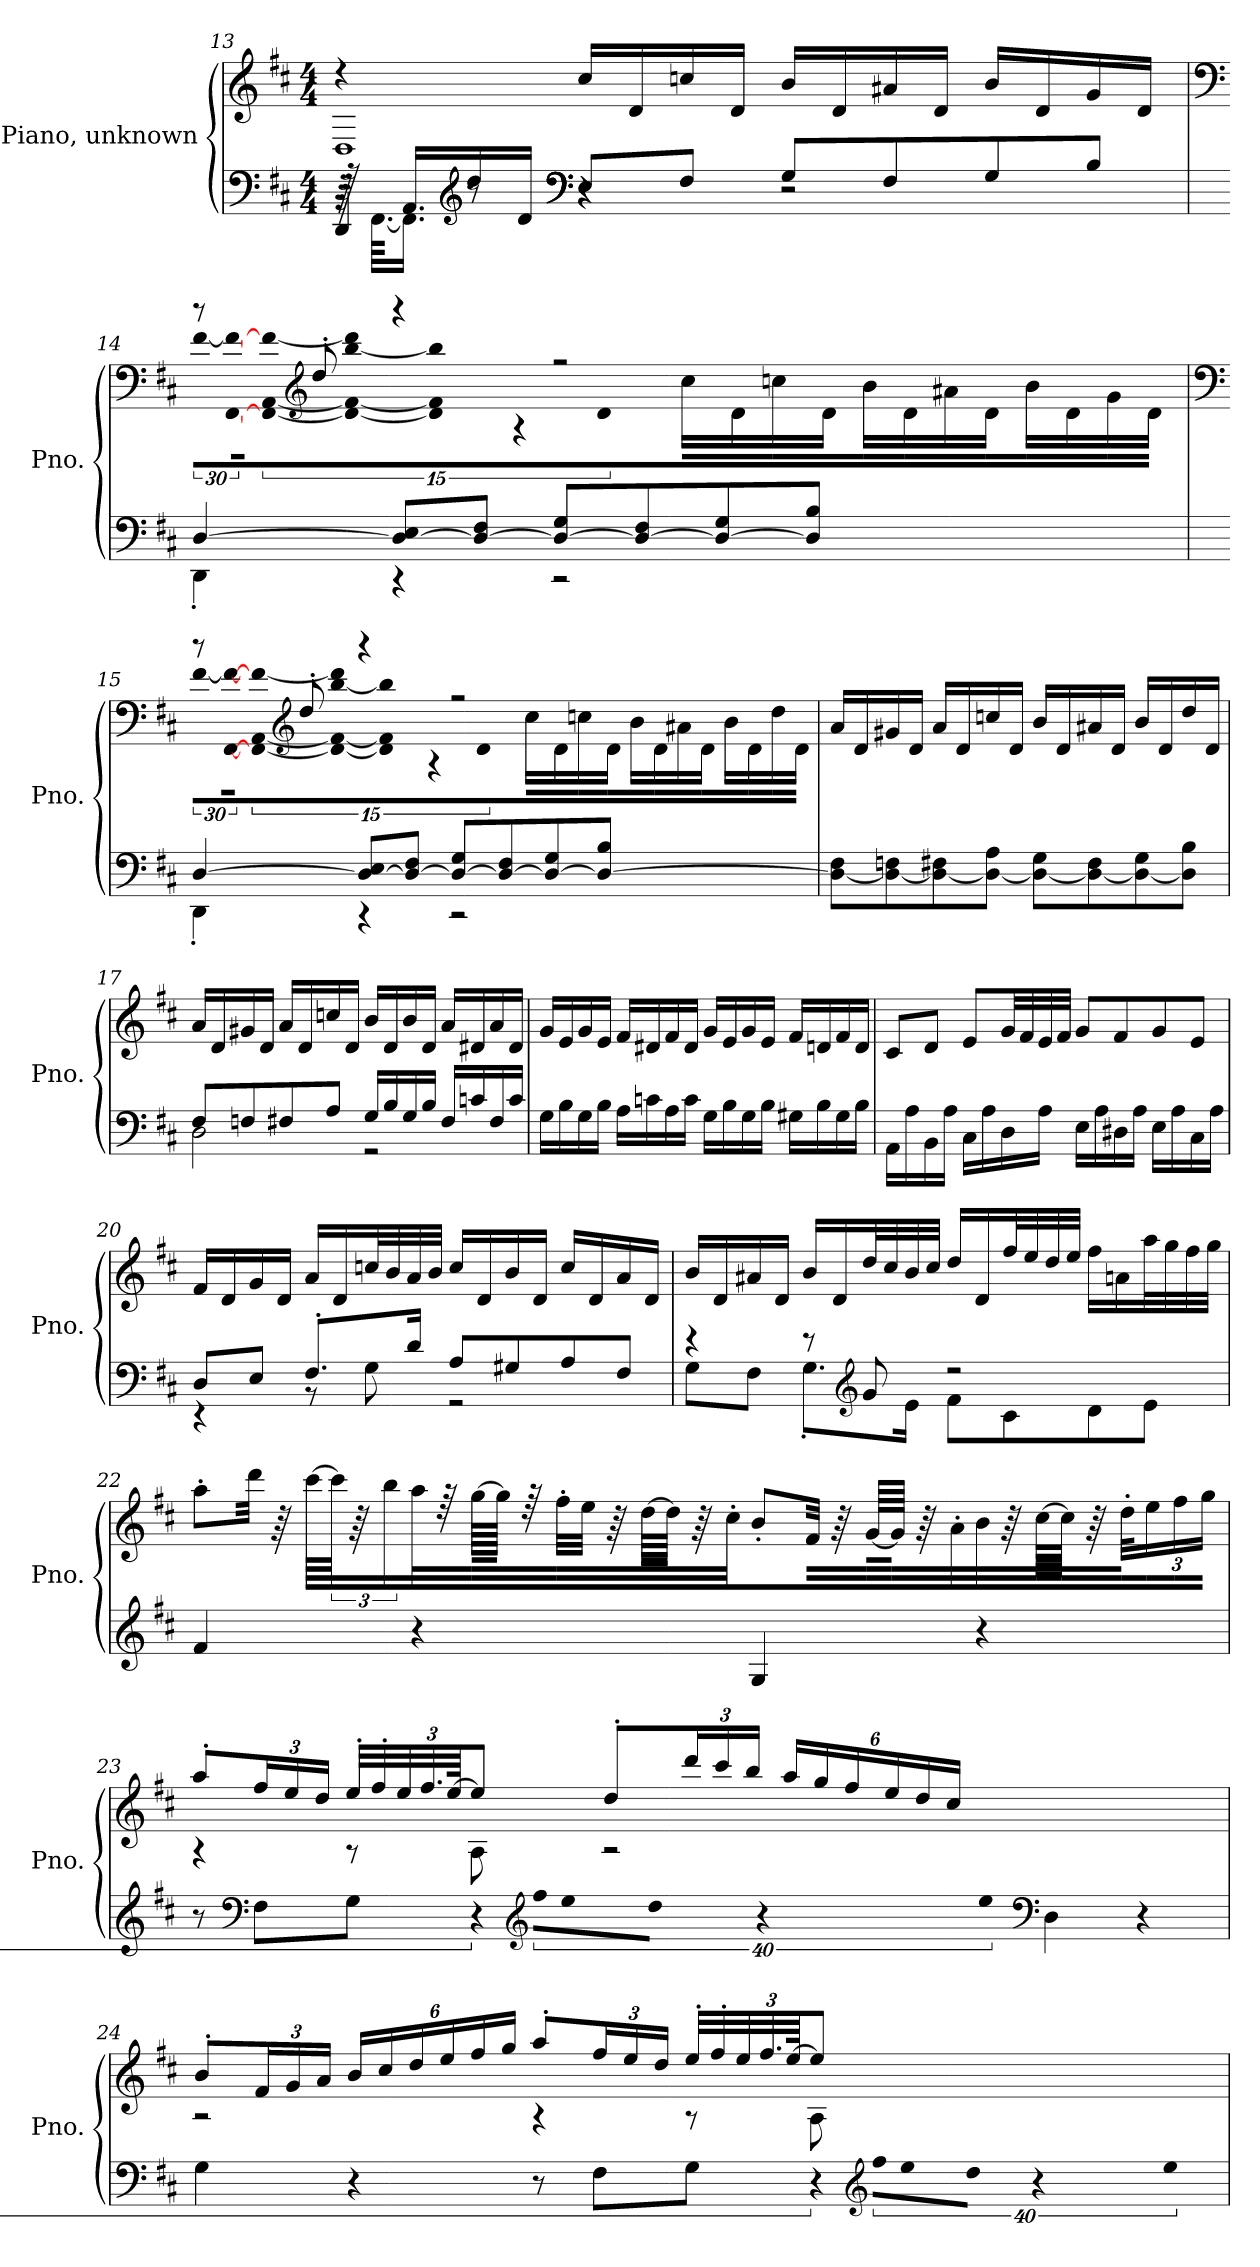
**kern	**kern
*part1	*part1
*staff2	*staff1
*I"Piano, unknown	*
*I'Pno.	*
!!LO:PB:g=z
*clefF4	*clefG2
*k[f#c#]	*k[f#c#]
*M4/4	*M4/4
=13	=13
*^	*^
*	*^	*	*
32r	128r	4DD'/	4r	1D
.	[64.FF#\KKLL	.	.	.
16.AA/LL	16.FF#\JJ]	.	.	.
*clefG2	*	*	*	*
16dd/	8r	.	.	.
16d/JJ	.	.	.	.
*clefF4	*	*	*	*
8E/L	4r	4r	16cc#/LL	.
.	.	.	16d/	.
8F#/J	.	.	16ccn/	.
.	.	.	16d/JJ	.
8G/L	2r	2r	16b/LL	.
.	.	.	16d/	.
8F#/	.	.	16a#X/	.
.	.	.	16d/JJ	.
8G/	.	.	16b/LL	.
.	.	.	16d/	.
8B/J	.	.	16g/	.
.	.	.	16d/JJ	.
*v	*v	*v	*	*
!!LO:LB:g=z	!!
=14	=14	=14
*	*clefF4	*
*^	*	*
!	!	!	!LO:N:vis=64
[4D/	4DD'\	8r	[960%17f#\LLLL
!	!	!	!LO:N:vis=64
.	.	.	[960%17FF#\ 960%17f#\_
.	.	.	1920ryy
!	!	!	!LO:N:vis=64
.	.	.	960%17FF#\_ [960%17AA\ 960%17f#\_
!	!	!	!LO:N:vis=64
.	.	.	960%17FF#\_ 960%17AA\_ [960%17d\ 960%17f#\]J
!	!	!	!LO:N:vis=32
.	.	.	640%23FF#\] 640%23AA\] 640%23d\]JJJ
!	!	!	!LO:N:vis=16
.	.	.	1920%137r
*	*	*clefG2	*
.	.	8dd'/	.
!	!	!	!LO:N:vis=16
.	.	.	1920%137d\
8D/_ 8E/L	4r	4r	16cc#\LL
.	.	.	16d\
8D/_ 8F#/J	.	.	16ccn\
.	.	.	16d\JJ
8D/_ 8G/L	2r	2r	16b\LL
.	.	.	16d\
8D/_ 8F#/	.	.	16a#X\
.	.	.	16d\JJ
8D/_ 8G/	.	.	16b\LL
.	.	.	16d\
8D/] 8B/J	.	.	16g\
.	.	.	16d\JJ
!!LO:LB:g=z	!!
=15	=15	=15	=15
*	*	*clefF4	*
!	!	!	!LO:N:vis=64
[4D/	4DD'\	8r	[960%17f#\LLLL
!	!	!	!LO:N:vis=64
.	.	.	[960%17FF#\ 960%17f#\_
.	.	.	1920ryy
!	!	!	!LO:N:vis=64
.	.	.	960%17FF#\_ [960%17AA\ 960%17f#\_
!	!	!	!LO:N:vis=64
.	.	.	960%17FF#\_ 960%17AA\_ [960%17d\ 960%17f#\]J
!	!	!	!LO:N:vis=32
.	.	.	640%23FF#\] 640%23AA\] 640%23d\]JJJ
!	!	!	!LO:N:vis=16
.	.	.	1920%137r
*	*	*clefG2	*
.	.	8dd'/	.
!	!	!	!LO:N:vis=16
.	.	.	1920%137d\
8D/_ 8E/L	4r	4r	16cc#\LL
.	.	.	16d\
8D/_ 8F#/J	.	.	16ccn\
.	.	.	16d\JJ
8D/_ 8G/L	2r	2r	16b\LL
.	.	.	16d\
8D/_ 8F#/	.	.	16a#X\
.	.	.	16d\JJ
8D/_ 8G/	.	.	16b\LL
.	.	.	16d\
8D/_ 8B/J	.	.	16dd\
.	.	.	16d\JJ
*v	*v	*	*
*	*v	*v
=16	=16
8D\_ 8F#\L	16a/LL
.	16d/
8D\_ 8Fn\	16g#X/
.	16d/JJ
8D\_ 8F#X\	16a/LL
.	16d/
8D\_ 8A\J	16ccn/
.	16d/JJ
8D\_ 8G\L	16b/LL
.	16d/
8D\_ 8F#\	16a#X/
.	16d/JJ
8D\_ 8G\	16b/LL
.	16d/
8D\] 8B\J	16dd/
.	16d/JJ
!!LO:LB:g=z
=17	=17
*^	*
8F#/L	2D\	16a/LL
.	.	16d/
8Fn/	.	16g#X/
.	.	16d/JJ
8F#X/	.	16a/LL
.	.	16d/
8A/J	.	16ccn/
.	.	16d/JJ
16G/LL	2r	16b/LL
16B/	.	16d/
16G/	.	16b/
16B/JJ	.	16d/JJ
16F#/LL	.	16a/LL
16cn/	.	16d#X/
16F#/	.	16a/
16c/JJ	.	16d#/JJ
*v	*v	*
=18	=18
16G\LL	16g/LL
16B\	16e/
16G\	16g/
16B\JJ	16e/JJ
16A\LL	16f#/LL
16cn\	16d#X/
16A\	16f#/
16c\JJ	16d#/JJ
16G\LL	16g/LL
16B\	16e/
16G\	16g/
16B\JJ	16e/JJ
16G#X\LL	16f#/LL
16B\	16dn/
16G#\	16f#/
16B\JJ	16d/JJ
!!LO:LB:g=z
=19	=19
16AA\LL	8c#/L
16A\	.
16BB\	8d/J
16A\JJ	.
16C#\LL	8e/L
16A\	.
16D\	32g/LL
.	32f#/
16A\JJ	32e/
.	32f#/JJJ
16E\LL	8g/L
16A\	.
16D#X\	8f#/
16A\JJ	.
16E\LL	8g/
16A\	.
16C#\	8e/J
16A\JJ	.
=20	=20
*^	*
8D/L	4r	16f#/LL
.	.	16d/
8E/J	.	16g/
.	.	16d/JJ
8.F#'/L	8r	16a/LL
.	.	16d/
.	8G\	32ccn/L
.	.	32b/
16d/Jk	.	32a/
.	.	32b/JJJ
8A/L	2r	16cc/LL
.	.	16d/
8G#X/	.	16b/
.	.	16d/JJ
8A/	.	16cc/LL
.	.	16d/
8F#/J	.	16a/
.	.	16d/JJ
!!LO:LB:g=z
=21	=21	=21
4r	8G\L	16b/LL
.	.	16d/
.	8F#\J	16a#X/
.	.	16d/JJ
8r	8.G'\L	16b/LL
.	.	16d/
*clefG2	*	*
8g/	.	32dd/L
.	.	32cc#/
.	16e\Jk	32b/
.	.	32cc#/JJJ
2r	8f#\L	16dd/LL
.	.	16d/
.	8c#\	32ff#/L
.	.	32ee/
.	.	32dd/
.	.	32ee/JJJ
.	8d\	16ff#\LL
.	.	16an\
.	8e\J	32aa\L
.	.	32gg\
.	.	32ff#\
.	.	32gg\JJJ
*v	*v	*
!!LO:PB:g=z
=22	=22
4f#/	8aa'\L
.	32ddd\Jkk
.	64r
.	[64ccc#\LLLL
.	96ccc#\JJJJ]
.	96r
.	24bb\
4r	32aa\
.	64r
.	[64gg\LLLL
.	64gg\JJJJ]
.	64r
.	32ff#'\LLL
.	32ee\JJJ
.	64r
.	[64dd\LLLL
.	64dd\JJJJ]
.	64r
.	32cc#'\
4G/	8b'/L
.	32f#/Jkk
.	64r
.	[64g/LLLL
.	64g/JJJJ]
.	64r
.	32a'/
4r	32b\
.	64r
.	[64cc#\LLLL
.	64cc#\JJJJ]
.	64r
.	32dd'\KLL
*	*Xbrackettup
.	24ee\
.	24ff#\
.	24gg\JJ
!!LO:LB:g=z
=23	=23
*	*^
8r	8aa'/L	4r
*clefF4	*	*
8F#\L	24ff#/L	.
.	24ee/	.
.	24dd/JJ	.
8G\J	32ee'/LLL	8r
.	32ff#'/	.
.	48ee/	.
.	48.ff#/	.
.	[96ee/JJK	.
!LO:N:vis=64	!	!
960%17r	8ee/J]	8A\
*clefG2	*	*
!LO:N:vis=32	!	!
640%23ff#\LLL	.	.
!LO:N:vis=64	!	!
960%17ee\L	.	.
!LO:N:vis=64	!	!
960%17dd\JJJJ	.	.
!LO:N:vis=64	!	!
960%17r	.	.
1920ryy	.	.
!LO:N:vis=64	!	!
960%17ee\	.	.
*clefF4	*	*
4D\	8dd'/L	2r
.	24ddd/L	.
.	24ccc#/	.
.	24bb/JJ	.
4r	24aa/LL	.
.	24gg/	.
.	24ff#/	.
.	24ee/	.
.	24dd/	.
.	24cc#/JJ	.
!!LO:LB:g=z	!!
=24	=24	=24
4G\	8b'/L	2r
.	24f#/L	.
.	24g/	.
.	24a/JJ	.
4r	24b/LL	.
.	24cc#/	.
.	24dd/	.
.	24ee/	.
.	24ff#/	.
.	24gg/JJ	.
8r	8aa'/L	4r
8F#\L	24ff#/L	.
.	24ee/	.
.	24dd/JJ	.
8G\J	32ee'/LLL	8r
.	32ff#'/	.
.	48ee/	.
.	48.ff#/	.
.	[96ee/JJK	.
!LO:N:vis=64	!	!
960%17r	8ee/J]	8A\
*clefG2	*	*
!LO:N:vis=32	!	!
640%23ff#\LLL	.	.
!LO:N:vis=64	!	!
960%17ee\L	.	.
!LO:N:vis=64	!	!
960%17dd\JJJJ	.	.
!LO:N:vis=64	!	!
960%17r	.	.
1920ryy	.	.
!LO:N:vis=64	!	!
960%17ee\	.	.
*	*v	*v
=	=
*-	*-
